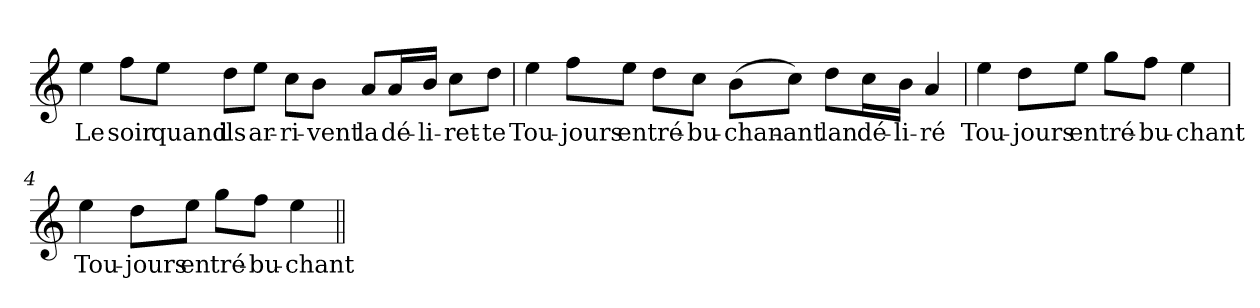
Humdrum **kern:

**kern	**text
*part1	*part1
*staff1	*staff1
*clefG2	*
*k[]	*
*C:	*
=1	=1
!	!LO:LY:b
4ee\	Le
!	!LO:LY:b
8ff\L	soir
!	!LO:LY:b
8ee\J	quand
!	!LO:LY:b
8dd\L	ils
!	!LO:LY:b
8ee\J	ar-
!	!LO:LY:b
8cc\L	-ri-
!	!LO:LY:b
8b\J	-vent
!	!LO:LY:b
8a/L	la
!	!LO:LY:b
16a/L	dé-
!	!LO:LY:b
16b/JJ	-li-
!	!LO:LY:b
8cc\L	-ret-
!	!LO:LY:b
8dd\J	-te
=2	=2
!	!LO:LY:b
4ee\	Tou-
!	!LO:LY:b
8ff\L	-jours
!	!LO:LY:b
8ee\J	en
!	!LO:LY:b
8dd\L	tré-
!	!LO:LY:b
8cc\J	-bu-
!	!LO:LY:b
(>8b\L	-chan-
!	!LO:LY:b
8cc\J)	-ant
!	!LO:LY:b
8dd\L	lan
!	!LO:LY:b
16cc\L	dé-
!	!LO:LY:b
16b\JJ	-li-
!	!LO:LY:b
4a/	-ré
!!LO:LB:g=z
=3	=3
!	!LO:LY:b
4ee\	Tou-
!	!LO:LY:b
8dd\L	-jours
!	!LO:LY:b
8ee\J	en
!	!LO:LY:b
8gg\L	tré-
!	!LO:LY:b
8ff\J	-bu-
!	!LO:LY:b
4ee\	-chant
=4	=4
!	!LO:LY:b
4ee\	Tou-
!	!LO:LY:b
8dd\L	-jours
!	!LO:LY:b
8ee\J	en
!	!LO:LY:b
8gg\L	tré-
!	!LO:LY:b
8ff\J	-bu-
!	!LO:LY:b
4ee\	-chant
=||	=||
*-	*-
